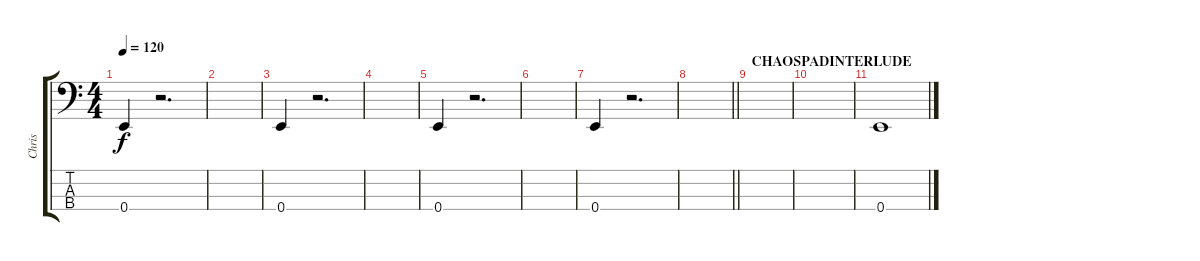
\track ("Chris" "Chris") {instrument electricbassfinger}
\staff {score tabs}
\tuning (G2 D2 A1 E1) {hide}
\ts (4 4)
\tempo 120
\clef f4
\ks c
0.4.4{dy f} r.2{d} |
|
0.4.4 r.2{d} |
|
0.4.4 r.2{d} |
|
0.4.4 r.2{d} |
\barLineRight lightlight
|
\section ("" "CHAOSPADINTERLUDE")
|
|
0.4.1
